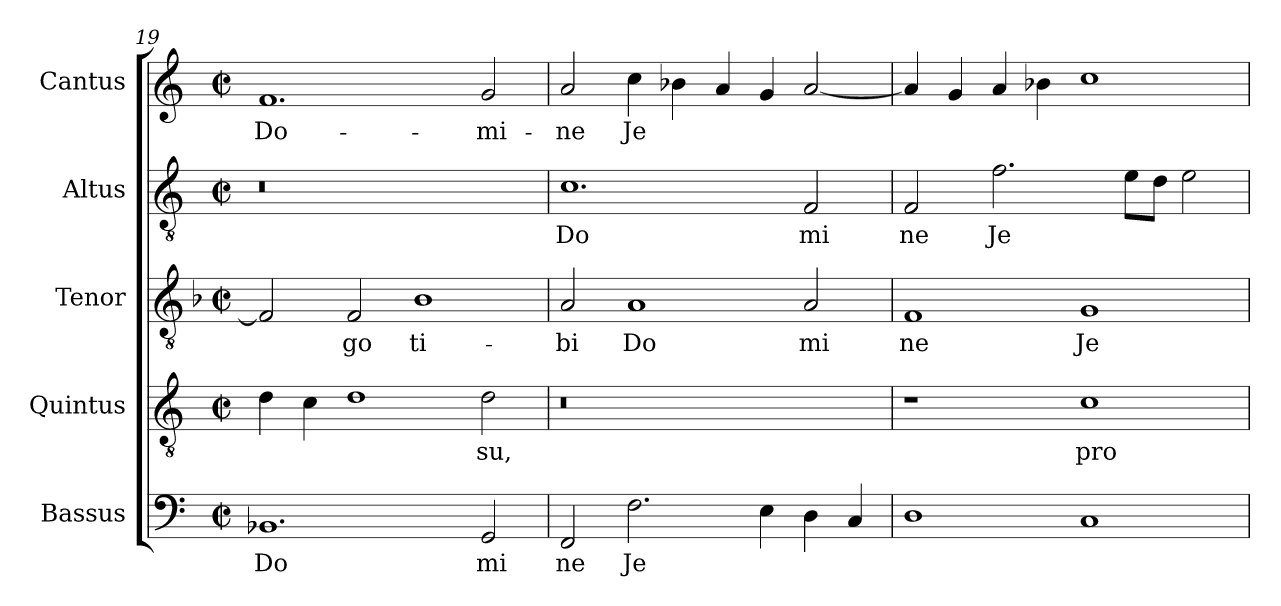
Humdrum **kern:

**kern	**text	**kern	**text	**kern	**text	**kern	**text	**kern	**text
*part5	*part5	*part4	*part4	*part3	*part3	*part2	*part2	*part1	*part1
*staff5	*staff5	*staff4	*staff4	*staff3	*staff3	*staff2	*staff2	*staff1	*staff1
*I"Bassus	*	*I"Quintus	*	*I"Tenor	*	*I"Altus	*	*I"Cantus	*
*clefF4	*	*clefGv2	*	*clefGv2	*	*clefGv2	*	*clefG2	*
*	*	*k[]	*	*k[b-]	*	*k[]	*	*	*
*	*	*C:	*	*F:	*	*C:	*	*	*
*M2/2	*	*M2/2	*	*M2/2	*	*M2/2	*	*M2/2	*
*met(c|)	*	*met(c|)	*	*met(c|)	*	*met(c|)	*	*met(c|)	*
=19	=19	=19	=19	=19	=19	=19	=19	=19	=19
!	!LO:LY:b:cj	!	!	!	!	!	!	!	!LO:LY:b:cj
1.BB-X	Do	4d\	.	2F/]	.	0r	.	1.f	Do-
.	.	4c\	.	.	.	.	.	.	.
!	!	!	!	!	!LO:LY:b:cj	!	!	!	!
.	.	1d	.	2F/	-go	.	.	.	.
!	!	!	!	!	!LO:LY:b:cj	!	!	!	!
.	.	.	.	1B-	ti-	.	.	.	.
!	!LO:LY:b:cj	!	!LO:LY:b:cj	!	!	!	!	!	!LO:LY:b:cj
2GG/	mi	2d\	su,	.	.	.	.	2g/	-mi-
!!LO:PB:g=z
=20	=20	=20	=20	=20	=20	=20	=20	=20	=20
!	!LO:LY:b:cj	!	!	!	!LO:LY:b:cj	!	!LO:LY:b:cj	!	!LO:LY:b:cj
2FF/	ne	0r	.	2A/	-bi	1.c	Do	2a/	-ne
!	!LO:LY:b:cj	!	!	!	!LO:LY:b:cj	!	!	!	!LO:LY:b:cj
2.F\	Je	.	.	1A	Do	.	.	4cc\	Je
.	.	.	.	.	.	.	.	4b-\	.
.	.	.	.	.	.	.	.	4a/	.
4E\	.	.	.	.	.	.	.	4g/	.
!	!	!	!	!	!LO:LY:b:cj	!	!LO:LY:b:cj	!	!
4D\	.	.	.	2A/	mi	2F/	mi	[<2a/	.
4C/	.	.	.	.	.	.	.	.	.
=21	=21	=21	=21	=21	=21	=21	=21	=21	=21
!	!	!	!	!	!LO:LY:b:cj	!	!LO:LY:b:cj	!	!
1D	.	1r	.	1F	ne	2F/	ne	4a/]	.
.	.	.	.	.	.	.	.	4g/	.
!	!	!	!	!	!	!	!LO:LY:b:cj	!	!
.	.	.	.	.	.	2.f\	Je	4a/	.
.	.	.	.	.	.	.	.	4b-\	.
!	!	!	!LO:LY:b:cj	!	!LO:LY:b:cj	!	!	!	!
1C	.	1c	pro	1G	Je	.	.	1cc	.
.	.	.	.	.	.	8e\L	.	.	.
.	.	.	.	.	.	8d\J	.	.	.
.	.	.	.	.	.	2e\	.	.	.
=	=	=	=	=	=	=	=	=	=
*-	*-	*-	*-	*-	*-	*-	*-	*-	*-
